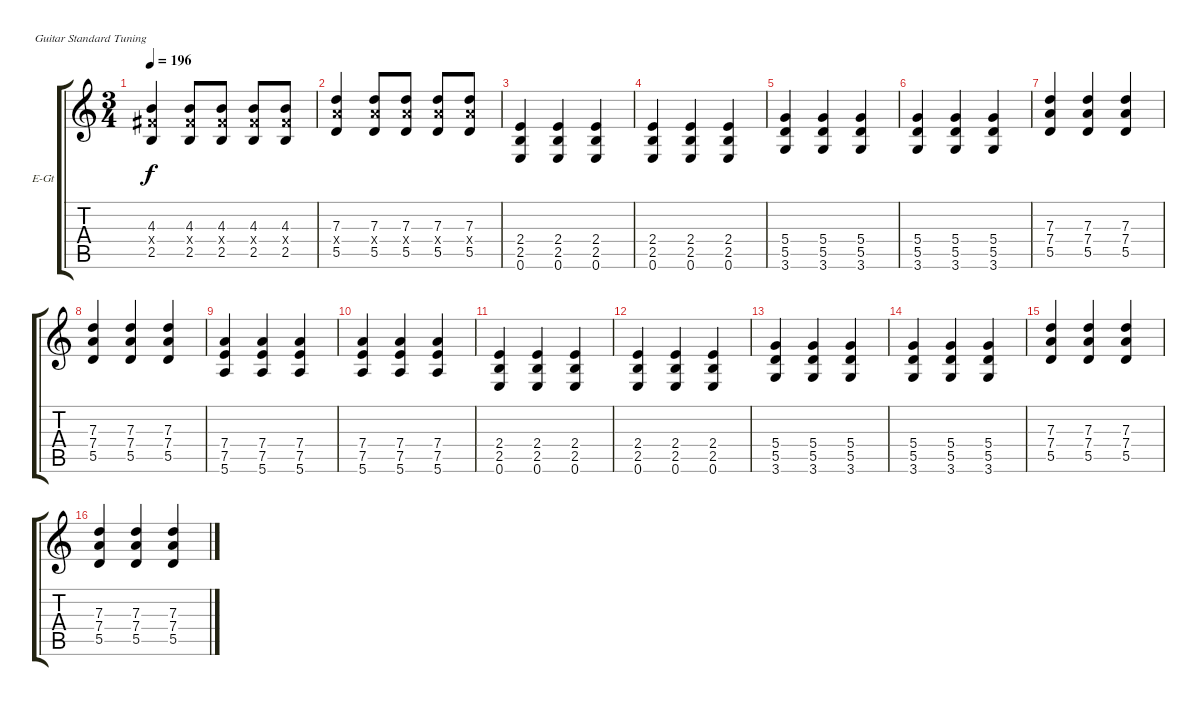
\defaultSystemsLayout 4
\bracketExtendMode groupsimilarinstruments
\firstSystemTrackNameOrientation horizontal
\otherSystemsTrackNameOrientation horizontal
\track ("Tom Thacker" "E-Gt") {instrument distortionguitar}
\staff {score tabs}
\tuning (E4 B3 G3 D3 A2 E2)
\ts (3 4)
\tempo 196
\clef g2
\ks c
(4.3 4.4{x} 2.5).4{dy f} (4.3 4.4{x} 2.5).8 (4.3 4.4{x} 2.5).8 (4.3 4.4{x} 2.5).8 (4.3 4.4{x} 2.5).8 |
(7.3 7.4{x} 5.5).4 (7.3 7.4{x} 5.5).8 (7.3 7.4{x} 5.5).8 (7.3 7.4{x} 5.5).8 (7.3 7.4{x} 5.5).8 |
(2.4 2.5 0.6).4 (2.4 2.5 0.6).4 (2.4 2.5 0.6).4 |
(2.4 2.5 0.6).4 (2.4 2.5 0.6).4 (2.4 2.5 0.6).4 |
(5.4 5.5 3.6).4 (5.4 5.5 3.6).4 (5.4 5.5 3.6).4 |
(5.4 5.5 3.6).4 (5.4 5.5 3.6).4 (5.4 5.5 3.6).4 |
(7.3 7.4 5.5).4 (7.3 7.4 5.5).4 (7.3 7.4 5.5).4 |
(7.3 7.4 5.5).4 (7.3 7.4 5.5).4 (7.3 7.4 5.5).4 |
(7.4 7.5 5.6).4 (7.4 7.5 5.6).4 (7.4 7.5 5.6).4 |
(7.4 7.5 5.6).4 (7.4 7.5 5.6).4 (7.4 7.5 5.6).4 |
(2.4 2.5 0.6).4 (2.4 2.5 0.6).4 (2.4 2.5 0.6).4 |
(2.4 2.5 0.6).4 (2.4 2.5 0.6).4 (2.4 2.5 0.6).4 |
(5.4 5.5 3.6).4 (5.4 5.5 3.6).4 (5.4 5.5 3.6).4 |
(5.4 5.5 3.6).4 (5.4 5.5 3.6).4 (5.4 5.5 3.6).4 |
(7.3 7.4 5.5).4 (7.3 7.4 5.5).4 (7.3 7.4 5.5).4 |
(7.3 7.4 5.5).4 (7.3 7.4 5.5).4 (7.3 7.4 5.5).4
